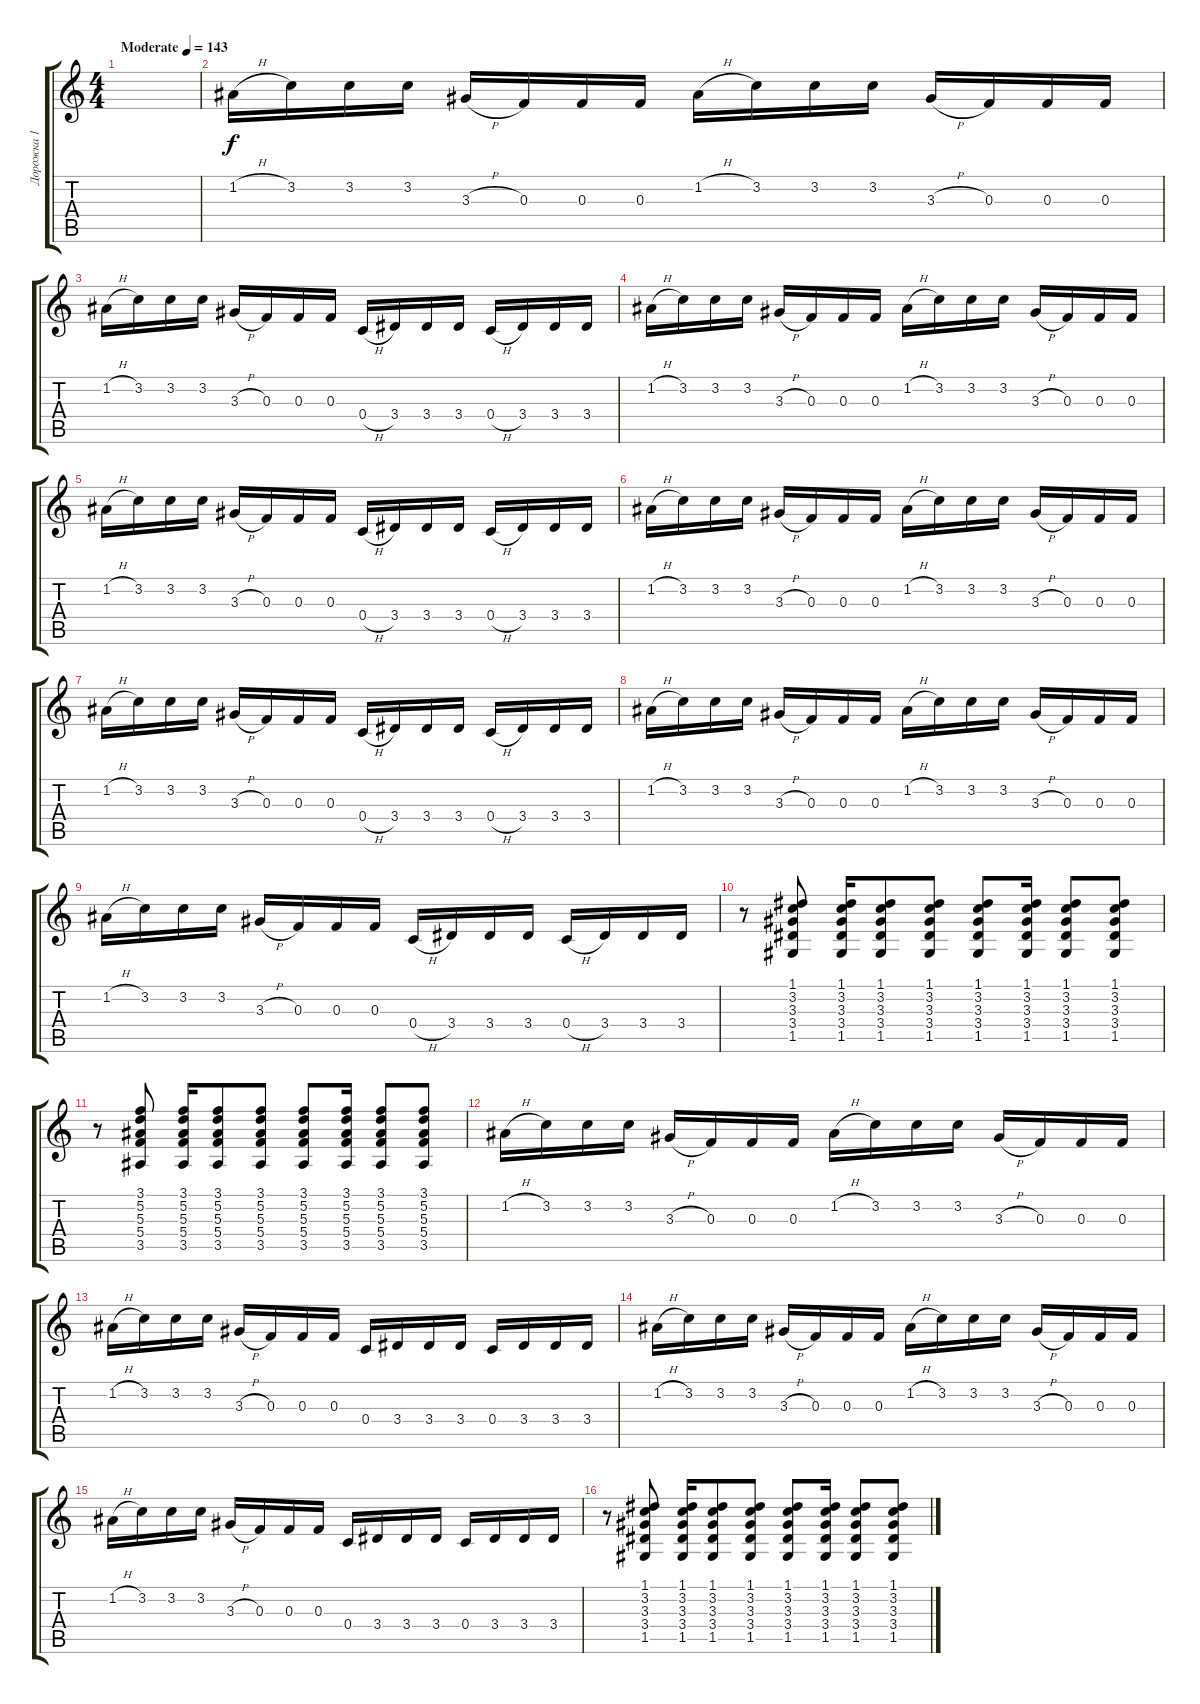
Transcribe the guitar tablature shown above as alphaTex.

\track ("Дорожка 1" "Дорожка 1") {instrument acousticguitarsteel}
\staff {score tabs}
\tuning (D4 A3 F3 C3 G2 D2) {hide}
\ts (4 4)
\tempo (143 "Moderate")
\clef g2
\ks c
|
1.2{h}.16 3.2.16 3.2.16 3.2.16 3.3{h}.16 0.3.16 0.3.16 0.3.16 1.2{h}.16 3.2.16 3.2.16 3.2.16 3.3{h}.16 0.3.16 0.3.16 0.3.16 |
1.2{h}.16 3.2.16 3.2.16 3.2.16 3.3{h}.16 0.3.16 0.3.16 0.3.16 0.4{h}.16 3.4.16 3.4.16 3.4.16 0.4{h}.16 3.4.16 3.4.16 3.4.16 |
1.2{h}.16 3.2.16 3.2.16 3.2.16 3.3{h}.16 0.3.16 0.3.16 0.3.16 1.2{h}.16 3.2.16 3.2.16 3.2.16 3.3{h}.16 0.3.16 0.3.16 0.3.16 |
1.2{h}.16 3.2.16 3.2.16 3.2.16 3.3{h}.16 0.3.16 0.3.16 0.3.16 0.4{h}.16 3.4.16 3.4.16 3.4.16 0.4{h}.16 3.4.16 3.4.16 3.4.16 |
1.2{h}.16 3.2.16 3.2.16 3.2.16 3.3{h}.16 0.3.16 0.3.16 0.3.16 1.2{h}.16 3.2.16 3.2.16 3.2.16 3.3{h}.16 0.3.16 0.3.16 0.3.16 |
1.2{h}.16 3.2.16 3.2.16 3.2.16 3.3{h}.16 0.3.16 0.3.16 0.3.16 0.4{h}.16 3.4.16 3.4.16 3.4.16 0.4{h}.16 3.4.16 3.4.16 3.4.16 |
1.2{h}.16 3.2.16 3.2.16 3.2.16 3.3{h}.16 0.3.16 0.3.16 0.3.16 1.2{h}.16 3.2.16 3.2.16 3.2.16 3.3{h}.16 0.3.16 0.3.16 0.3.16 |
1.2{h}.16 3.2.16 3.2.16 3.2.16 3.3{h}.16 0.3.16 0.3.16 0.3.16 0.4{h}.16 3.4.16 3.4.16 3.4.16 0.4{h}.16 3.4.16 3.4.16 3.4.16 |
r.8 (1.1 3.2 3.3 3.4 1.5).8 (1.1 3.2 3.3 3.4 1.5).16 (1.1 3.2 3.3 3.4 1.5).8 (1.1 3.2 3.3 3.4 1.5).8 (1.1 3.2 3.3 3.4 1.5).8 (1.1 3.2 3.3 3.4 1.5).16 (1.1 3.2 3.3 3.4 1.5).8 (1.1 3.2 3.3 3.4 1.5).8 |
r.8 (3.1 5.2 5.3 5.4 3.5).8 (3.1 5.2 5.3 5.4 3.5).16 (3.1 5.2 5.3 5.4 3.5).8 (3.1 5.2 5.3 5.4 3.5).8 (3.1 5.2 5.3 5.4 3.5).8 (3.1 5.2 5.3 5.4 3.5).16 (3.1 5.2 5.3 5.4 3.5).8 (3.1 5.2 5.3 5.4 3.5).8 |
1.2{h}.16 3.2.16 3.2.16 3.2.16 3.3{h}.16 0.3.16 0.3.16 0.3.16 1.2{h}.16 3.2.16 3.2.16 3.2.16 3.3{h}.16 0.3.16 0.3.16 0.3.16 |
1.2{h}.16 3.2.16 3.2.16 3.2.16 3.3{h}.16 0.3.16 0.3.16 0.3.16 0.4.16 3.4.16 3.4.16 3.4.16 0.4.16 3.4.16 3.4.16 3.4.16 |
1.2{h}.16 3.2.16 3.2.16 3.2.16 3.3{h}.16 0.3.16 0.3.16 0.3.16 1.2{h}.16 3.2.16 3.2.16 3.2.16 3.3{h}.16 0.3.16 0.3.16 0.3.16 |
1.2{h}.16 3.2.16 3.2.16 3.2.16 3.3{h}.16 0.3.16 0.3.16 0.3.16 0.4.16 3.4.16 3.4.16 3.4.16 0.4.16 3.4.16 3.4.16 3.4.16 |
r.8 (1.1 3.2 3.3 3.4 1.5).8 (1.1 3.2 3.3 3.4 1.5).16 (1.1 3.2 3.3 3.4 1.5).8 (1.1 3.2 3.3 3.4 1.5).8 (1.1 3.2 3.3 3.4 1.5).8 (1.1 3.2 3.3 3.4 1.5).16 (1.1 3.2 3.3 3.4 1.5).8 (1.1 3.2 3.3 3.4 1.5).8
